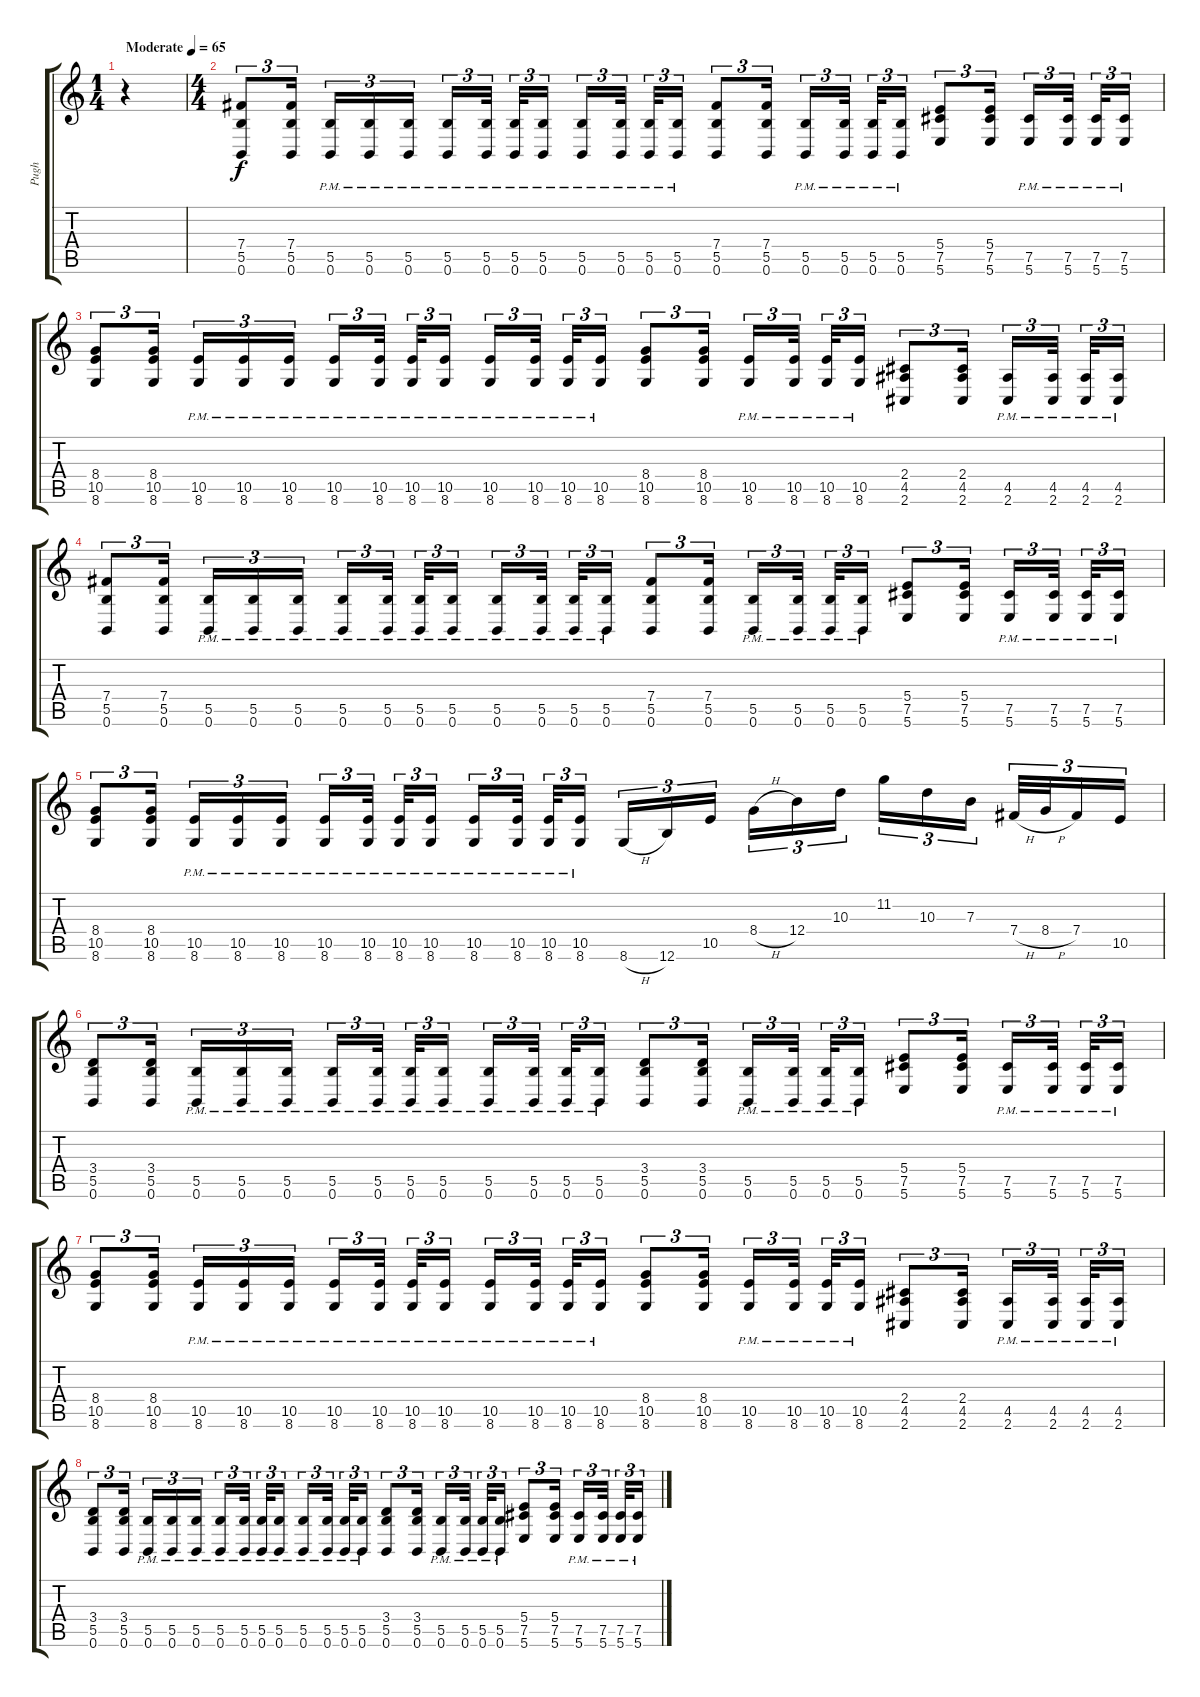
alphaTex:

\track ("Pugh" "Pugh") {instrument overdrivenguitar}
\staff {score tabs}
\tuning (Db4 Ab3 E3 B2 Gb2 B1) {hide}
\ts (1 4)
\tempo (65 "Moderate")
\clef g2
\ks c
r.4{dy f instrument overdrivenguitar} |
\ts (4 4)
(7.4 5.5 0.6).8{tu (3 2)} (7.4 5.5 0.6).16{tu (3 2) beam splitsecondary} (5.5{pm} 0.6{pm}).16{tu (3 2)} (5.5{pm} 0.6{pm}).16{tu (3 2)} (5.5{pm} 0.6{pm}).16{tu (3 2)} (5.5{pm} 0.6{pm}).16{tu (3 2)} (5.5{pm} 0.6{pm}).32{tu (3 2) beam splitsecondary} (5.5{pm} 0.6{pm}).32{tu (3 2)} (5.5{pm} 0.6{pm}).16{tu (3 2) beam splitsecondary} (5.5{pm} 0.6{pm}).16{tu (3 2)} (5.5{pm} 0.6{pm}).32{tu (3 2) beam splitsecondary} (5.5{pm} 0.6{pm}).32{tu (3 2)} (5.5{pm} 0.6{pm}).16{tu (3 2)} (7.4 5.5 0.6).8{tu (3 2)} (7.4 5.5 0.6).16{tu (3 2) beam splitsecondary} (5.5{pm} 0.6{pm}).16{tu (3 2)} (5.5{pm} 0.6{pm}).32{tu (3 2) beam splitsecondary} (5.5{pm} 0.6{pm}).32{tu (3 2)} (5.5{pm} 0.6{pm}).16{tu (3 2)} (5.4 7.5 5.6).8{tu (3 2)} (5.4 7.5 5.6).16{tu (3 2) beam splitsecondary} (7.5{pm} 5.6{pm}).16{tu (3 2)} (7.5{pm} 5.6{pm}).32{tu (3 2) beam splitsecondary} (7.5{pm} 5.6{pm}).32{tu (3 2)} (7.5{pm} 5.6{pm}).16{tu (3 2)} |
(8.4 10.5 8.6).8{tu (3 2)} (8.4 10.5 8.6).16{tu (3 2) beam splitsecondary} (10.5{pm} 8.6{pm}).16{tu (3 2)} (10.5{pm} 8.6{pm}).16{tu (3 2)} (10.5{pm} 8.6{pm}).16{tu (3 2)} (10.5{pm} 8.6{pm}).16{tu (3 2)} (10.5{pm} 8.6{pm}).32{tu (3 2) beam splitsecondary} (10.5{pm} 8.6{pm}).32{tu (3 2)} (10.5{pm} 8.6{pm}).16{tu (3 2) beam splitsecondary} (10.5{pm} 8.6{pm}).16{tu (3 2)} (10.5{pm} 8.6{pm}).32{tu (3 2) beam splitsecondary} (10.5{pm} 8.6{pm}).32{tu (3 2)} (10.5{pm} 8.6{pm}).16{tu (3 2)} (8.4 10.5 8.6).8{tu (3 2)} (8.4 10.5 8.6).16{tu (3 2) beam splitsecondary} (10.5{pm} 8.6{pm}).16{tu (3 2)} (10.5{pm} 8.6{pm}).32{tu (3 2) beam splitsecondary} (10.5{pm} 8.6{pm}).32{tu (3 2)} (10.5{pm} 8.6{pm}).16{tu (3 2)} (2.4 4.5 2.6).8{tu (3 2)} (2.4 4.5 2.6).16{tu (3 2) beam splitsecondary} (4.5{pm} 2.6{pm}).16{tu (3 2)} (4.5{pm} 2.6{pm}).32{tu (3 2) beam splitsecondary} (4.5{pm} 2.6{pm}).32{tu (3 2)} (4.5{pm} 2.6{pm}).16{tu (3 2)} |
(7.4 5.5 0.6).8{tu (3 2)} (7.4 5.5 0.6).16{tu (3 2) beam splitsecondary} (5.5{pm} 0.6{pm}).16{tu (3 2)} (5.5{pm} 0.6{pm}).16{tu (3 2)} (5.5{pm} 0.6{pm}).16{tu (3 2)} (5.5{pm} 0.6{pm}).16{tu (3 2)} (5.5{pm} 0.6{pm}).32{tu (3 2) beam splitsecondary} (5.5{pm} 0.6{pm}).32{tu (3 2)} (5.5{pm} 0.6{pm}).16{tu (3 2) beam splitsecondary} (5.5{pm} 0.6{pm}).16{tu (3 2)} (5.5{pm} 0.6{pm}).32{tu (3 2) beam splitsecondary} (5.5{pm} 0.6{pm}).32{tu (3 2)} (5.5{pm} 0.6{pm}).16{tu (3 2)} (7.4 5.5 0.6).8{tu (3 2)} (7.4 5.5 0.6).16{tu (3 2) beam splitsecondary} (5.5{pm} 0.6{pm}).16{tu (3 2)} (5.5{pm} 0.6{pm}).32{tu (3 2) beam splitsecondary} (5.5{pm} 0.6{pm}).32{tu (3 2)} (5.5{pm} 0.6{pm}).16{tu (3 2)} (5.4 7.5 5.6).8{tu (3 2)} (5.4 7.5 5.6).16{tu (3 2) beam splitsecondary} (7.5{pm} 5.6{pm}).16{tu (3 2)} (7.5{pm} 5.6{pm}).32{tu (3 2) beam splitsecondary} (7.5{pm} 5.6{pm}).32{tu (3 2)} (7.5{pm} 5.6{pm}).16{tu (3 2)} |
(8.4 10.5 8.6).8{tu (3 2)} (8.4 10.5 8.6).16{tu (3 2) beam splitsecondary} (10.5{pm} 8.6{pm}).16{tu (3 2)} (10.5{pm} 8.6{pm}).16{tu (3 2)} (10.5{pm} 8.6{pm}).16{tu (3 2)} (10.5{pm} 8.6{pm}).16{tu (3 2)} (10.5{pm} 8.6{pm}).32{tu (3 2) beam splitsecondary} (10.5{pm} 8.6{pm}).32{tu (3 2)} (10.5{pm} 8.6{pm}).16{tu (3 2) beam splitsecondary} (10.5{pm} 8.6{pm}).16{tu (3 2)} (10.5{pm} 8.6{pm}).32{tu (3 2) beam splitsecondary} (10.5{pm} 8.6{pm}).32{tu (3 2)} (10.5{pm} 8.6{pm}).16{tu (3 2)} 8.6{h}.16{tu (3 2)} 12.6.16{tu (3 2)} 10.5.16{tu (3 2) beam splitsecondary} 8.4{h}.16{tu (3 2)} 12.4.16{tu (3 2)} 10.3.16{tu (3 2)} 11.2.16{tu (3 2)} 10.3.16{tu (3 2)} 7.3.16{tu (3 2) beam splitsecondary} 7.4{h}.32{tu (3 2)} 8.4{h}.32{tu (3 2)} 7.4.16{tu (3 2)} 10.5.16{tu (3 2)} |
(3.4 5.5 0.6).8{tu (3 2)} (3.4 5.5 0.6).16{tu (3 2) beam splitsecondary} (5.5{pm} 0.6{pm}).16{tu (3 2)} (5.5{pm} 0.6{pm}).16{tu (3 2)} (5.5{pm} 0.6{pm}).16{tu (3 2)} (5.5{pm} 0.6{pm}).16{tu (3 2)} (5.5{pm} 0.6{pm}).32{tu (3 2) beam splitsecondary} (5.5{pm} 0.6{pm}).32{tu (3 2)} (5.5{pm} 0.6{pm}).16{tu (3 2) beam splitsecondary} (5.5{pm} 0.6{pm}).16{tu (3 2)} (5.5{pm} 0.6{pm}).32{tu (3 2) beam splitsecondary} (5.5{pm} 0.6{pm}).32{tu (3 2)} (5.5{pm} 0.6{pm}).16{tu (3 2)} (3.4 5.5 0.6).8{tu (3 2)} (3.4 5.5 0.6).16{tu (3 2) beam splitsecondary} (5.5{pm} 0.6{pm}).16{tu (3 2)} (5.5{pm} 0.6{pm}).32{tu (3 2) beam splitsecondary} (5.5{pm} 0.6{pm}).32{tu (3 2)} (5.5{pm} 0.6{pm}).16{tu (3 2)} (5.4 7.5 5.6).8{tu (3 2)} (5.4 7.5 5.6).16{tu (3 2) beam splitsecondary} (7.5{pm} 5.6{pm}).16{tu (3 2)} (7.5{pm} 5.6{pm}).32{tu (3 2) beam splitsecondary} (7.5{pm} 5.6{pm}).32{tu (3 2)} (7.5{pm} 5.6{pm}).16{tu (3 2)} |
(8.4 10.5 8.6).8{tu (3 2)} (8.4 10.5 8.6).16{tu (3 2) beam splitsecondary} (10.5{pm} 8.6{pm}).16{tu (3 2)} (10.5{pm} 8.6{pm}).16{tu (3 2)} (10.5{pm} 8.6{pm}).16{tu (3 2)} (10.5{pm} 8.6{pm}).16{tu (3 2)} (10.5{pm} 8.6{pm}).32{tu (3 2) beam splitsecondary} (10.5{pm} 8.6{pm}).32{tu (3 2)} (10.5{pm} 8.6{pm}).16{tu (3 2) beam splitsecondary} (10.5{pm} 8.6{pm}).16{tu (3 2)} (10.5{pm} 8.6{pm}).32{tu (3 2) beam splitsecondary} (10.5{pm} 8.6{pm}).32{tu (3 2)} (10.5{pm} 8.6{pm}).16{tu (3 2)} (8.4 10.5 8.6).8{tu (3 2)} (8.4 10.5 8.6).16{tu (3 2) beam splitsecondary} (10.5{pm} 8.6{pm}).16{tu (3 2)} (10.5{pm} 8.6{pm}).32{tu (3 2) beam splitsecondary} (10.5{pm} 8.6{pm}).32{tu (3 2)} (10.5{pm} 8.6{pm}).16{tu (3 2)} (2.4 4.5 2.6).8{tu (3 2)} (2.4 4.5 2.6).16{tu (3 2) beam splitsecondary} (4.5{pm} 2.6{pm}).16{tu (3 2)} (4.5{pm} 2.6{pm}).32{tu (3 2) beam splitsecondary} (4.5{pm} 2.6{pm}).32{tu (3 2)} (4.5{pm} 2.6{pm}).16{tu (3 2)} |
(3.4 5.5 0.6).8{tu (3 2)} (3.4 5.5 0.6).16{tu (3 2) beam splitsecondary} (5.5{pm} 0.6{pm}).16{tu (3 2)} (5.5{pm} 0.6{pm}).16{tu (3 2)} (5.5{pm} 0.6{pm}).16{tu (3 2)} (5.5{pm} 0.6{pm}).16{tu (3 2)} (5.5{pm} 0.6{pm}).32{tu (3 2) beam splitsecondary} (5.5{pm} 0.6{pm}).32{tu (3 2)} (5.5{pm} 0.6{pm}).16{tu (3 2) beam splitsecondary} (5.5{pm} 0.6{pm}).16{tu (3 2)} (5.5{pm} 0.6{pm}).32{tu (3 2) beam splitsecondary} (5.5{pm} 0.6{pm}).32{tu (3 2)} (5.5{pm} 0.6{pm}).16{tu (3 2)} (3.4 5.5 0.6).8{tu (3 2)} (3.4 5.5 0.6).16{tu (3 2) beam splitsecondary} (5.5{pm} 0.6{pm}).16{tu (3 2)} (5.5{pm} 0.6{pm}).32{tu (3 2) beam splitsecondary} (5.5{pm} 0.6{pm}).32{tu (3 2)} (5.5{pm} 0.6{pm}).16{tu (3 2)} (5.4 7.5 5.6).8{tu (3 2)} (5.4 7.5 5.6).16{tu (3 2) beam splitsecondary} (7.5{pm} 5.6{pm}).16{tu (3 2)} (7.5{pm} 5.6{pm}).32{tu (3 2) beam splitsecondary} (7.5{pm} 5.6{pm}).32{tu (3 2)} (7.5{pm} 5.6{pm}).16{tu (3 2)}
